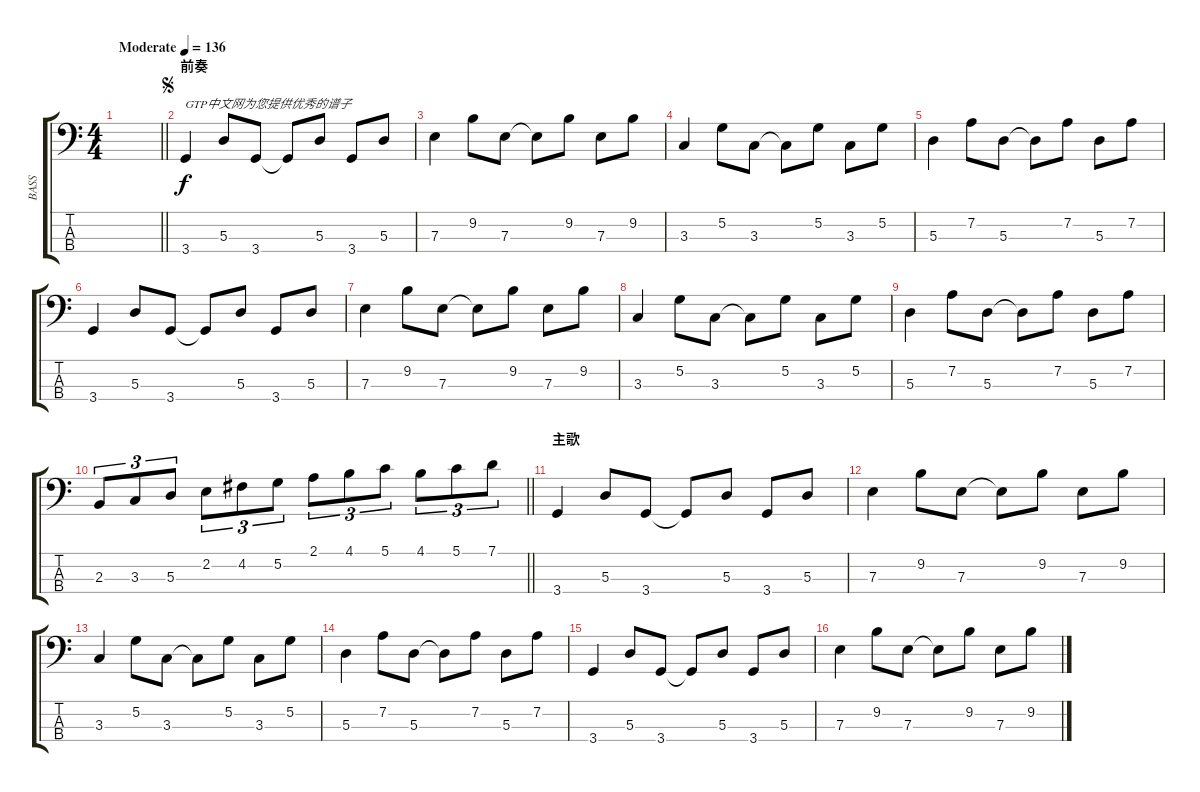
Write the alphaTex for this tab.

\track ("BASS" "BASS") {instrument electricbassfinger}
\staff {score tabs}
\tuning (G2 D2 A1 E1) {hide}
\ts (4 4)
\tempo (136 "Moderate")
\clef f4
\barLineRight lightlight
\ks c
|
\section ("" "前奏")
\jump segno
3.4.4{txt "GTP中文网为您提供优秀的谱子"} 5.3.8 3.4.8 3.4{t}.8 5.3.8 3.4.8 5.3.8 |
7.3.4 9.2.8 7.3.8 7.3{t}.8 9.2.8 7.3.8 9.2.8 |
3.3.4 5.2.8 3.3.8 3.3{t}.8 5.2.8 3.3.8 5.2.8 |
5.3.4 7.2.8 5.3.8 5.3{t}.8 7.2.8 5.3.8 7.2.8 |
3.4.4 5.3.8 3.4.8 3.4{t}.8 5.3.8 3.4.8 5.3.8 |
7.3.4 9.2.8 7.3.8 7.3{t}.8 9.2.8 7.3.8 9.2.8 |
3.3.4 5.2.8 3.3.8 3.3{t}.8 5.2.8 3.3.8 5.2.8 |
5.3.4 7.2.8 5.3.8 5.3{t}.8 7.2.8 5.3.8 7.2.8 |
\barLineRight lightlight
2.3.8{tu (3 2)} 3.3.8{tu (3 2)} 5.3.8{tu (3 2)} 2.2.8{tu (3 2)} 4.2.8{tu (3 2)} 5.2.8{tu (3 2)} 2.1.8{tu (3 2)} 4.1.8{tu (3 2)} 5.1.8{tu (3 2)} 4.1.8{tu (3 2)} 5.1.8{tu (3 2)} 7.1.8{tu (3 2)} |
\section ("" "主歌")
3.4.4 5.3.8 3.4.8 3.4{t}.8 5.3.8 3.4.8 5.3.8 |
7.3.4 9.2.8 7.3.8 7.3{t}.8 9.2.8 7.3.8 9.2.8 |
3.3.4 5.2.8 3.3.8 3.3{t}.8 5.2.8 3.3.8 5.2.8 |
5.3.4 7.2.8 5.3.8 5.3{t}.8 7.2.8 5.3.8 7.2.8 |
3.4.4 5.3.8 3.4.8 3.4{t}.8 5.3.8 3.4.8 5.3.8 |
7.3.4 9.2.8 7.3.8 7.3{t}.8 9.2.8 7.3.8 9.2.8
